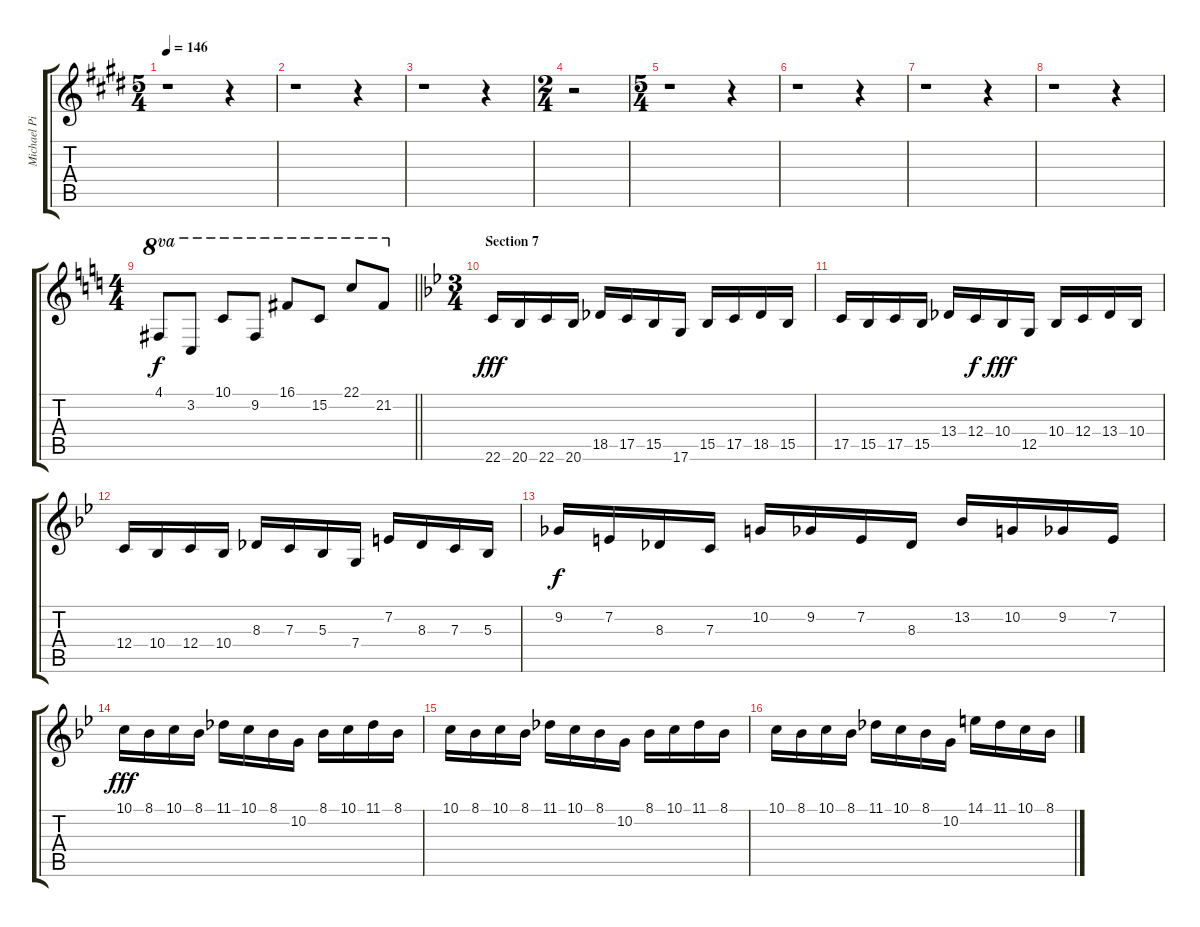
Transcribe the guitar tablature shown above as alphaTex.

\track ("Michael Pinnella (keyboard)" "Michael Pi") {instrument stringensemble1}
\staff {score tabs}
\tuning (D4 A3 F3 C3 G2 D2) {hide}
\ts (5 4)
\tempo 146
\clef g2
\ks c#minor
r.1{dy f} r.4 |
r.1 r.4 |
r.1 r.4 |
\ts (2 4)
r.2 |
\ts (5 4)
r.1 r.4 |
r.1 r.4 |
r.1 r.4 |
r.1 r.4 |
\ts (4 4)
\barLineRight lightlight
\ks aminor
4.1.8{ot 8va} 3.2.8{ot 8va} 10.1.8{ot 8va} 9.2.8{ot 8va} 16.1.8{ot 8va} 15.2.8{ot 8va} 22.1.8{ot 8va} 21.2.8{ot 8va} |
\ts (3 4)
\section ("" "Section 7")
\ks gminor
22.6.16{dy fff} 20.6.16 22.6.16 20.6.16 18.5.16 17.5.16 15.5.16 17.6.16 15.5.16 17.5.16 18.5.16 15.5.16 |
17.5.16 15.5.16 17.5.16 15.5.16 13.4.16 12.4.16{dy f} 10.4.16{dy fff} 12.5.16 10.4.16 12.4.16 13.4.16 10.4.16 |
12.4.16 10.4.16 12.4.16 10.4.16 8.3.16 7.3.16 5.3.16 7.4.16 7.2.16 8.3.16 7.3.16 5.3.16 |
9.2.16{dy f} 7.2.16 8.3.16 7.3.16 10.2.16 9.2.16 7.2.16 8.3.16 13.2.16 10.2.16 9.2.16 7.2.16 |
10.1.16{dy fff} 8.1.16 10.1.16 8.1.16 11.1.16 10.1.16 8.1.16 10.2.16 8.1.16 10.1.16 11.1.16 8.1.16 |
10.1.16 8.1.16 10.1.16 8.1.16 11.1.16 10.1.16 8.1.16 10.2.16 8.1.16 10.1.16 11.1.16 8.1.16 |
10.1.16 8.1.16 10.1.16 8.1.16 11.1.16 10.1.16 8.1.16 10.2.16 14.1.16 11.1.16 10.1.16 8.1.16
